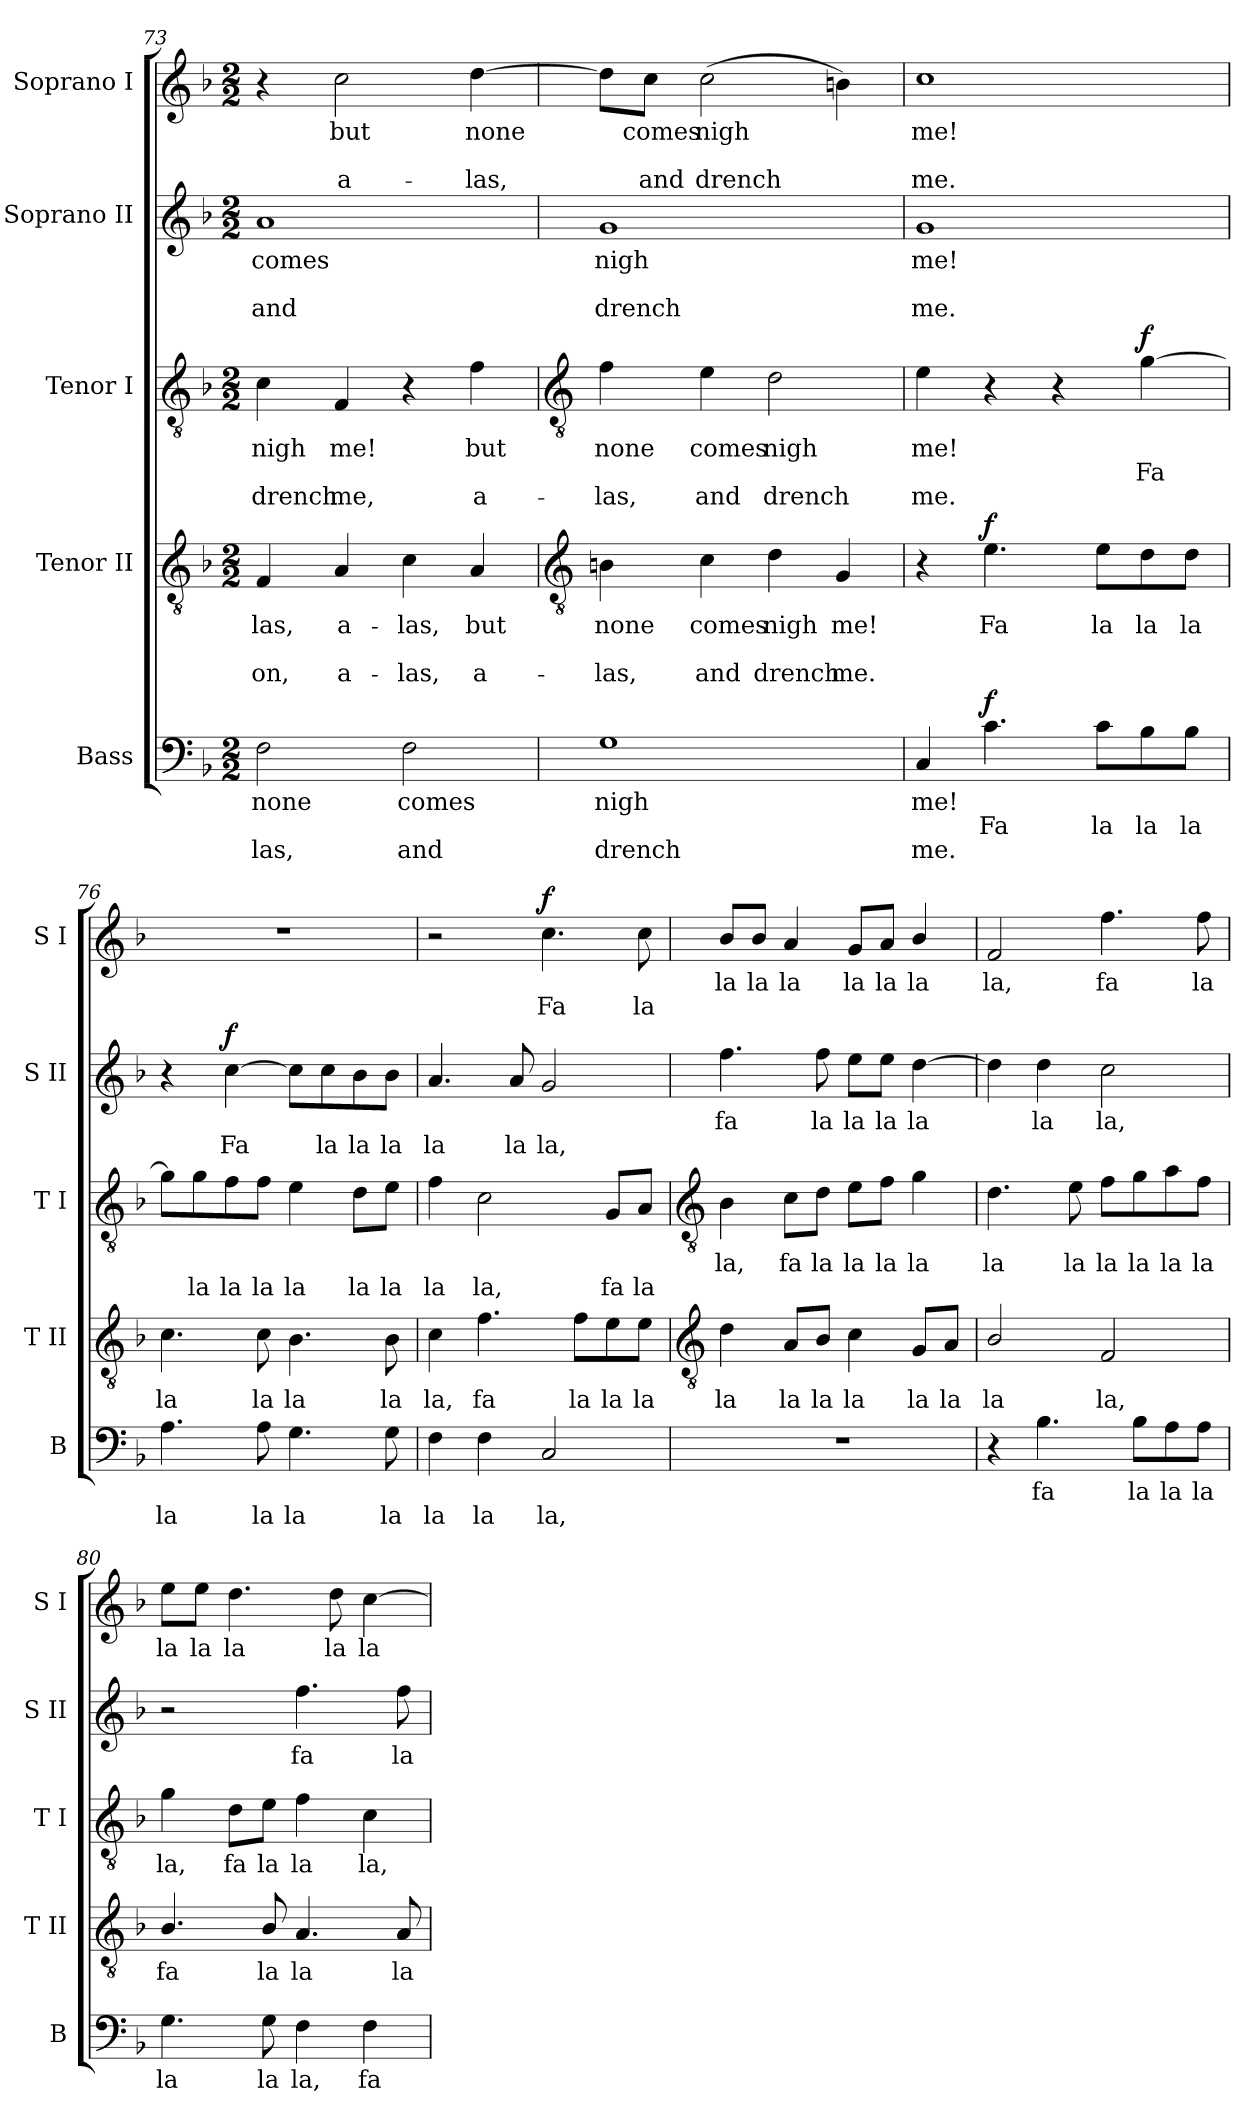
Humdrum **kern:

**kern	**text	**text	**text	**dynam	**kern	**text	**text	**text	**dynam	**kern	**text	**text	**text	**dynam	**kern	**text	**text	**text	**dynam	**kern	**text	**text	**text	**dynam
*part5	*part5	*part5	*part5	*part5	*part4	*part4	*part4	*part4	*part4	*part3	*part3	*part3	*part3	*part3	*part2	*part2	*part2	*part2	*part2	*part1	*part1	*part1	*part1	*part1
*staff5	*staff5	*staff5	*staff5	*staff5	*staff4	*staff4	*staff4	*staff4	*staff4	*staff3	*staff3	*staff3	*staff3	*staff3	*staff2	*staff2	*staff2	*staff2	*staff2	*staff1	*staff1	*staff1	*staff1	*staff1
*I"Bass	*	*	*	*	*I"Tenor II	*	*	*	*	*I"Tenor I	*	*	*	*	*I"Soprano II	*	*	*	*	*I"Soprano I	*	*	*	*
*I'B	*	*	*	*	*I'T II	*	*	*	*	*I'T I	*	*	*	*	*I'S II	*	*	*	*	*I'S I	*	*	*	*
*clefF4	*	*	*	*	*clefGv2	*	*	*	*	*clefGv2	*	*	*	*	*clefG2	*	*	*	*	*clefG2	*	*	*	*
*k[b-]	*	*	*	*	*k[b-]	*	*	*	*	*k[b-]	*	*	*	*	*k[b-]	*	*	*	*	*k[b-]	*	*	*	*
*F:	*	*	*	*	*F:	*	*	*	*	*F:	*	*	*	*	*F:	*	*	*	*	*F:	*	*	*	*
*M2/2	*	*	*	*	*M2/2	*	*	*	*	*M2/2	*	*	*	*	*M2/2	*	*	*	*	*M2/2	*	*	*	*
=73	=73	=73	=73	=73	=73	=73	=73	=73	=73	=73	=73	=73	=73	=73	=73	=73	=73	=73	=73	=73	=73	=73	=73	=73
!	!LO:LY:b	!	!LO:LY:b	!	!	!LO:LY:b	!	!LO:LY:b	!	!	!LO:LY:b	!	!LO:LY:b	!	!	!LO:LY:b	!	!LO:LY:b	!	!	!	!	!	!
2F	-none	.	las,	.	4F	las,	.	on,	.	4c	nigh	.	drench	.	1a	comes	.	and	.	4r	.	.	.	.
!	!	!	!	!	!	!LO:LY:b	!	!LO:LY:b	!	!	!LO:LY:b	!	!LO:LY:b	!	!	!	!	!	!	!	!LO:LY:b	!	!LO:LY:b	!
.	.	.	.	.	4A	a-	.	-a-	.	4F	me!	.	me,	.	.	.	.	.	.	2cc	but	.	a-	.
!	!LO:LY:b	!	!LO:LY:b	!	!	!LO:LY:b	!	!LO:LY:b	!	!	!	!	!	!	!	!	!	!	!	!	!	!	!	!
2F	comes	.	and	.	4c	-las,	.	las,	.	4r	.	.	.	.	.	.	.	.	.	.	.	.	.	.
!	!	!	!	!	!	!LO:LY:b	!	!LO:LY:b	!	!	!LO:LY:b	!	!LO:LY:b	!	!	!	!	!	!	!	!LO:LY:b	!	!LO:LY:b	!
.	.	.	.	.	4A	but	.	a-	.	4f	but	.	a-	.	.	.	.	.	.	[4dd	-none	.	las,	.
!!LO:LB:g=z
=74	=74	=74	=74	=74	=74	=74	=74	=74	=74	=74	=74	=74	=74	=74	=74	=74	=74	=74	=74	=74	=74	=74	=74	=74
*	*	*	*	*	*clefGv2	*	*	*	*	*clefGv2	*	*	*	*	*	*	*	*	*	*	*	*	*	*
!	!LO:LY:b	!	!LO:LY:b	!	!	!LO:LY:b	!	!LO:LY:b	!	!	!LO:LY:b	!	!LO:LY:b	!	!	!LO:LY:b	!	!LO:LY:b	!	!	!	!	!	!
1G	nigh	.	drench	.	4Bn	-none	.	las,	.	4f	-none	.	las,	.	1g	nigh	.	drench	.	8dd\L]	.	.	.	.
!	!	!	!	!	!	!	!	!	!	!	!	!	!	!	!	!	!	!	!	!	!LO:LY:b	!	!LO:LY:b	!
.	.	.	.	.	.	.	.	.	.	.	.	.	.	.	.	.	.	.	.	8cc\J	comes	.	and	.
!	!	!	!	!	!	!LO:LY:b	!	!LO:LY:b	!	!	!LO:LY:b	!	!LO:LY:b	!	!	!	!	!	!	!	!LO:LY:b	!	!LO:LY:b	!
.	.	.	.	.	4c	comes	.	and	.	4e	comes	.	and	.	.	.	.	.	.	(>2cc	nigh	.	drench	.
!	!	!	!	!	!	!LO:LY:b	!	!LO:LY:b	!	!	!LO:LY:b	!	!LO:LY:b	!	!	!	!	!	!	!	!	!	!	!
.	.	.	.	.	4d	nigh	.	drench	.	2d	nigh	.	drench	.	.	.	.	.	.	.	.	.	.	.
!	!	!	!	!	!	!LO:LY:b	!	!LO:LY:b	!	!	!	!	!	!	!	!	!	!	!	!	!	!	!	!
.	.	.	.	.	4G	me!	.	me.	.	.	.	.	.	.	.	.	.	.	.	4bn)	.	.	.	.
=75	=75	=75	=75	=75	=75	=75	=75	=75	=75	=75	=75	=75	=75	=75	=75	=75	=75	=75	=75	=75	=75	=75	=75	=75
!	!LO:LY:b	!	!LO:LY:b	!	!	!	!	!	!	!	!LO:LY:b	!	!LO:LY:b	!	!	!LO:LY:b	!	!LO:LY:b	!	!	!LO:LY:b	!	!LO:LY:b	!
4C	me!	.	me.	.	4r	.	.	.	.	4e	me!	.	me.	.	1g	me!	.	me.	.	1cc	me!	.	me.	.
!	!	!LO:LY:b	!	!LO:DY:b	!	!LO:LY:b	!	!	!LO:DY:b	!	!	!	!	!	!	!	!	!	!	!	!	!	!	!
4.c	.	Fa	.	f	4.e	Fa	.	.	f	4r	.	.	.	.	.	.	.	.	.	.	.	.	.	.
.	.	.	.	.	.	.	.	.	.	4r	.	.	.	.	.	.	.	.	.	.	.	.	.	.
!	!	!LO:LY:b	!	!	!	!LO:LY:b	!	!	!	!	!	!	!	!	!	!	!	!	!	!	!	!	!	!
8c\L	.	la	.	.	8e\L	la	.	.	.	.	.	.	.	.	.	.	.	.	.	.	.	.	.	.
!	!	!LO:LY:b	!	!	!	!LO:LY:b	!	!	!	!	!	!LO:LY:b	!	!LO:DY:b	!	!	!	!	!	!	!	!	!	!
8B-\	.	la	.	.	8d\	la	.	.	.	[4g	.	Fa	.	f	.	.	.	.	.	.	.	.	.	.
!	!	!LO:LY:b	!	!	!	!LO:LY:b	!	!	!	!	!	!	!	!	!	!	!	!	!	!	!	!	!	!
8B-\J	.	la	.	.	8d\J	la	.	.	.	.	.	.	.	.	.	.	.	.	.	.	.	.	.	.
=76	=76	=76	=76	=76	=76	=76	=76	=76	=76	=76	=76	=76	=76	=76	=76	=76	=76	=76	=76	=76	=76	=76	=76	=76
!	!	!LO:LY:b	!	!	!	!LO:LY:b	!	!	!	!	!	!	!	!	!	!	!	!	!	!	!	!	!	!
4.A	.	la	.	.	4.c	la	.	.	.	8g\L]	.	.	.	.	4r	.	.	.	.	1r	.	.	.	.
!	!	!	!	!	!	!	!	!	!	!	!	!LO:LY:b	!	!	!	!	!	!	!	!	!	!	!	!
.	.	.	.	.	.	.	.	.	.	8g\	.	la	.	.	.	.	.	.	.	.	.	.	.	.
!	!	!	!	!	!	!	!	!	!	!	!	!LO:LY:b	!	!	!	!	!LO:LY:b	!	!LO:DY:b	!	!	!	!	!
.	.	.	.	.	.	.	.	.	.	8f\	.	la	.	.	[4cc	.	Fa	.	f	.	.	.	.	.
!	!	!LO:LY:b	!	!	!	!LO:LY:b	!	!	!	!	!	!LO:LY:b	!	!	!	!	!	!	!	!	!	!	!	!
8A	.	la	.	.	8c	la	.	.	.	8f\J	.	la	.	.	.	.	.	.	.	.	.	.	.	.
!	!	!LO:LY:b	!	!	!	!LO:LY:b	!	!	!	!	!	!LO:LY:b	!	!	!	!	!	!	!	!	!	!	!	!
4.G	.	la	.	.	4.B-	la	.	.	.	4e	.	la	.	.	8cc\L]	.	.	.	.	.	.	.	.	.
!	!	!	!	!	!	!	!	!	!	!	!	!	!	!	!	!	!LO:LY:b	!	!	!	!	!	!	!
.	.	.	.	.	.	.	.	.	.	.	.	.	.	.	8cc\	.	la	.	.	.	.	.	.	.
!	!	!	!	!	!	!	!	!	!	!	!	!LO:LY:b	!	!	!	!	!LO:LY:b	!	!	!	!	!	!	!
.	.	.	.	.	.	.	.	.	.	8d\L	.	la	.	.	8b-\	.	la	.	.	.	.	.	.	.
!	!	!LO:LY:b	!	!	!	!LO:LY:b	!	!	!	!	!	!LO:LY:b	!	!	!	!	!LO:LY:b	!	!	!	!	!	!	!
8G	.	la	.	.	8B-	la	.	.	.	8e\J	.	la	.	.	8b-\J	.	la	.	.	.	.	.	.	.
=77	=77	=77	=77	=77	=77	=77	=77	=77	=77	=77	=77	=77	=77	=77	=77	=77	=77	=77	=77	=77	=77	=77	=77	=77
!	!	!LO:LY:b	!	!	!	!LO:LY:b	!	!	!	!	!	!LO:LY:b	!	!	!	!	!LO:LY:b	!	!	!	!	!	!	!
4F	.	la	.	.	4c	la,	.	.	.	4f	.	la	.	.	4.a	.	la	.	.	2r	.	.	.	.
!	!	!LO:LY:b	!	!	!	!LO:LY:b	!	!	!	!	!	!LO:LY:b	!	!	!	!	!	!	!	!	!	!	!	!
4F	.	la	.	.	4.f	fa	.	.	.	2c	.	la,	.	.	.	.	.	.	.	.	.	.	.	.
!	!	!	!	!	!	!	!	!	!	!	!	!	!	!	!	!	!LO:LY:b	!	!	!	!	!	!	!
.	.	.	.	.	.	.	.	.	.	.	.	.	.	.	8a	.	la	.	.	.	.	.	.	.
!	!	!LO:LY:b	!	!	!	!	!	!	!	!	!	!	!	!	!	!	!LO:LY:b	!	!	!	!	!LO:LY:b	!	!LO:DY:b
2C	.	la,	.	.	.	.	.	.	.	.	.	.	.	.	2g	.	la,	.	.	4.cc	.	Fa	.	f
!	!	!	!	!	!	!LO:LY:b	!	!	!	!	!	!	!	!	!	!	!	!	!	!	!	!	!	!
.	.	.	.	.	8f\L	la	.	.	.	.	.	.	.	.	.	.	.	.	.	.	.	.	.	.
!	!	!	!	!	!	!LO:LY:b	!	!	!	!	!	!LO:LY:b	!	!	!	!	!	!	!	!	!	!	!	!
.	.	.	.	.	8e\	la	.	.	.	8G/L	.	fa	.	.	.	.	.	.	.	.	.	.	.	.
!	!	!	!	!	!	!LO:LY:b	!	!	!	!	!	!LO:LY:b	!	!	!	!	!	!	!	!	!	!LO:LY:b	!	!
.	.	.	.	.	8e\J	la	.	.	.	8A/J	.	la	.	.	.	.	.	.	.	8cc	.	la	.	.
!!LO:LB:g=z
=78	=78	=78	=78	=78	=78	=78	=78	=78	=78	=78	=78	=78	=78	=78	=78	=78	=78	=78	=78	=78	=78	=78	=78	=78
*	*	*	*	*	*clefGv2	*	*	*	*	*clefGv2	*	*	*	*	*	*	*	*	*	*	*	*	*	*
!	!	!	!	!	!	!LO:LY:b	!	!	!	!	!LO:LY:b	!	!	!	!	!LO:LY:b	!	!	!	!	!LO:LY:b	!	!	!
1r	.	.	.	.	4d	la	.	.	.	4B-	la,	.	.	.	4.ff	fa	.	.	.	8b-/L	la	.	.	.
!	!	!	!	!	!	!	!	!	!	!	!	!	!	!	!	!	!	!	!	!	!LO:LY:b	!	!	!
.	.	.	.	.	.	.	.	.	.	.	.	.	.	.	.	.	.	.	.	8b-/J	la	.	.	.
!	!	!	!	!	!	!LO:LY:b	!	!	!	!	!LO:LY:b	!	!	!	!	!	!	!	!	!	!LO:LY:b	!	!	!
.	.	.	.	.	8A/L	la	.	.	.	8c\L	fa	.	.	.	.	.	.	.	.	4a	la	.	.	.
!	!	!	!	!	!	!LO:LY:b	!	!	!	!	!LO:LY:b	!	!	!	!	!LO:LY:b	!	!	!	!	!	!	!	!
.	.	.	.	.	8B-/J	la	.	.	.	8d\J	la	.	.	.	8ff	la	.	.	.	.	.	.	.	.
!	!	!	!	!	!	!LO:LY:b	!	!	!	!	!LO:LY:b	!	!	!	!	!LO:LY:b	!	!	!	!	!LO:LY:b	!	!	!
.	.	.	.	.	4c	la	.	.	.	8e\L	la	.	.	.	8ee\L	la	.	.	.	8g/L	la	.	.	.
!	!	!	!	!	!	!	!	!	!	!	!LO:LY:b	!	!	!	!	!LO:LY:b	!	!	!	!	!LO:LY:b	!	!	!
.	.	.	.	.	.	.	.	.	.	8f\J	la	.	.	.	8ee\J	la	.	.	.	8a/J	la	.	.	.
!	!	!	!	!	!	!LO:LY:b	!	!	!	!	!LO:LY:b	!	!	!	!	!LO:LY:b	!	!	!	!	!LO:LY:b	!	!	!
.	.	.	.	.	8G/L	la	.	.	.	4g	la	.	.	.	[4dd	la	.	.	.	4b-/	la	.	.	.
!	!	!	!	!	!	!LO:LY:b	!	!	!	!	!	!	!	!	!	!	!	!	!	!	!	!	!	!
.	.	.	.	.	8A/J	la	.	.	.	.	.	.	.	.	.	.	.	.	.	.	.	.	.	.
=79	=79	=79	=79	=79	=79	=79	=79	=79	=79	=79	=79	=79	=79	=79	=79	=79	=79	=79	=79	=79	=79	=79	=79	=79
!	!	!	!	!	!	!LO:LY:b	!	!	!	!	!LO:LY:b	!	!	!	!	!	!	!	!	!	!LO:LY:b	!	!	!
4r	.	.	.	.	2B-/	la	.	.	.	4.d	la	.	.	.	4dd]	.	.	.	.	2f	la,	.	.	.
!	!LO:LY:b	!	!	!	!	!	!	!	!	!	!	!	!	!	!	!LO:LY:b	!	!	!	!	!	!	!	!
4.B-	fa	.	.	.	.	.	.	.	.	.	.	.	.	.	4dd	la	.	.	.	.	.	.	.	.
!	!	!	!	!	!	!	!	!	!	!	!LO:LY:b	!	!	!	!	!	!	!	!	!	!	!	!	!
.	.	.	.	.	.	.	.	.	.	8e	la	.	.	.	.	.	.	.	.	.	.	.	.	.
!	!	!	!	!	!	!LO:LY:b	!	!	!	!	!LO:LY:b	!	!	!	!	!LO:LY:b	!	!	!	!	!LO:LY:b	!	!	!
.	.	.	.	.	2F	la,	.	.	.	8f\L	la	.	.	.	2cc	la,	.	.	.	4.ff	fa	.	.	.
!	!LO:LY:b	!	!	!	!	!	!	!	!	!	!LO:LY:b	!	!	!	!	!	!	!	!	!	!	!	!	!
8B-\L	la	.	.	.	.	.	.	.	.	8g\	la	.	.	.	.	.	.	.	.	.	.	.	.	.
!	!LO:LY:b	!	!	!	!	!	!	!	!	!	!LO:LY:b	!	!	!	!	!	!	!	!	!	!	!	!	!
8A\	la	.	.	.	.	.	.	.	.	8a\	la	.	.	.	.	.	.	.	.	.	.	.	.	.
!	!LO:LY:b	!	!	!	!	!	!	!	!	!	!LO:LY:b	!	!	!	!	!	!	!	!	!	!LO:LY:b	!	!	!
8A\J	la	.	.	.	.	.	.	.	.	8f\J	la	.	.	.	.	.	.	.	.	8ff	la	.	.	.
=80	=80	=80	=80	=80	=80	=80	=80	=80	=80	=80	=80	=80	=80	=80	=80	=80	=80	=80	=80	=80	=80	=80	=80	=80
!	!LO:LY:b	!	!	!	!	!LO:LY:b	!	!	!	!	!LO:LY:b	!	!	!	!	!	!	!	!	!	!LO:LY:b	!	!	!
4.G	la	.	.	.	4.B-/	fa	.	.	.	4g	la,	.	.	.	2r	.	.	.	.	8ee\L	la	.	.	.
!	!	!	!	!	!	!	!	!	!	!	!	!	!	!	!	!	!	!	!	!	!LO:LY:b	!	!	!
.	.	.	.	.	.	.	.	.	.	.	.	.	.	.	.	.	.	.	.	8ee\J	la	.	.	.
!	!	!	!	!	!	!	!	!	!	!	!LO:LY:b	!	!	!	!	!	!	!	!	!	!LO:LY:b	!	!	!
.	.	.	.	.	.	.	.	.	.	8d\L	fa	.	.	.	.	.	.	.	.	4.dd	la	.	.	.
!	!LO:LY:b	!	!	!	!	!LO:LY:b	!	!	!	!	!LO:LY:b	!	!	!	!	!	!	!	!	!	!	!	!	!
8G	la	.	.	.	8B-/	la	.	.	.	8e\J	la	.	.	.	.	.	.	.	.	.	.	.	.	.
!	!LO:LY:b	!	!	!	!	!LO:LY:b	!	!	!	!	!LO:LY:b	!	!	!	!	!LO:LY:b	!	!	!	!	!	!	!	!
4F	la,	.	.	.	4.A	la	.	.	.	4f	la	.	.	.	4.ff	fa	.	.	.	.	.	.	.	.
!	!	!	!	!	!	!	!	!	!	!	!	!	!	!	!	!	!	!	!	!	!LO:LY:b	!	!	!
.	.	.	.	.	.	.	.	.	.	.	.	.	.	.	.	.	.	.	.	8dd	la	.	.	.
!	!LO:LY:b	!	!	!	!	!	!	!	!	!	!LO:LY:b	!	!	!	!	!	!	!	!	!	!LO:LY:b	!	!	!
4F	fa	.	.	.	.	.	.	.	.	4c	la,	.	.	.	.	.	.	.	.	[4cc	la	.	.	.
!	!	!	!	!	!	!LO:LY:b	!	!	!	!	!	!	!	!	!	!LO:LY:b	!	!	!	!	!	!	!	!
.	.	.	.	.	8A	la	.	.	.	.	.	.	.	.	8ff	la	.	.	.	.	.	.	.	.
=	=	=	=	=	=	=	=	=	=	=	=	=	=	=	=	=	=	=	=	=	=	=	=	=
*-	*-	*-	*-	*-	*-	*-	*-	*-	*-	*-	*-	*-	*-	*-	*-	*-	*-	*-	*-	*-	*-	*-	*-	*-
